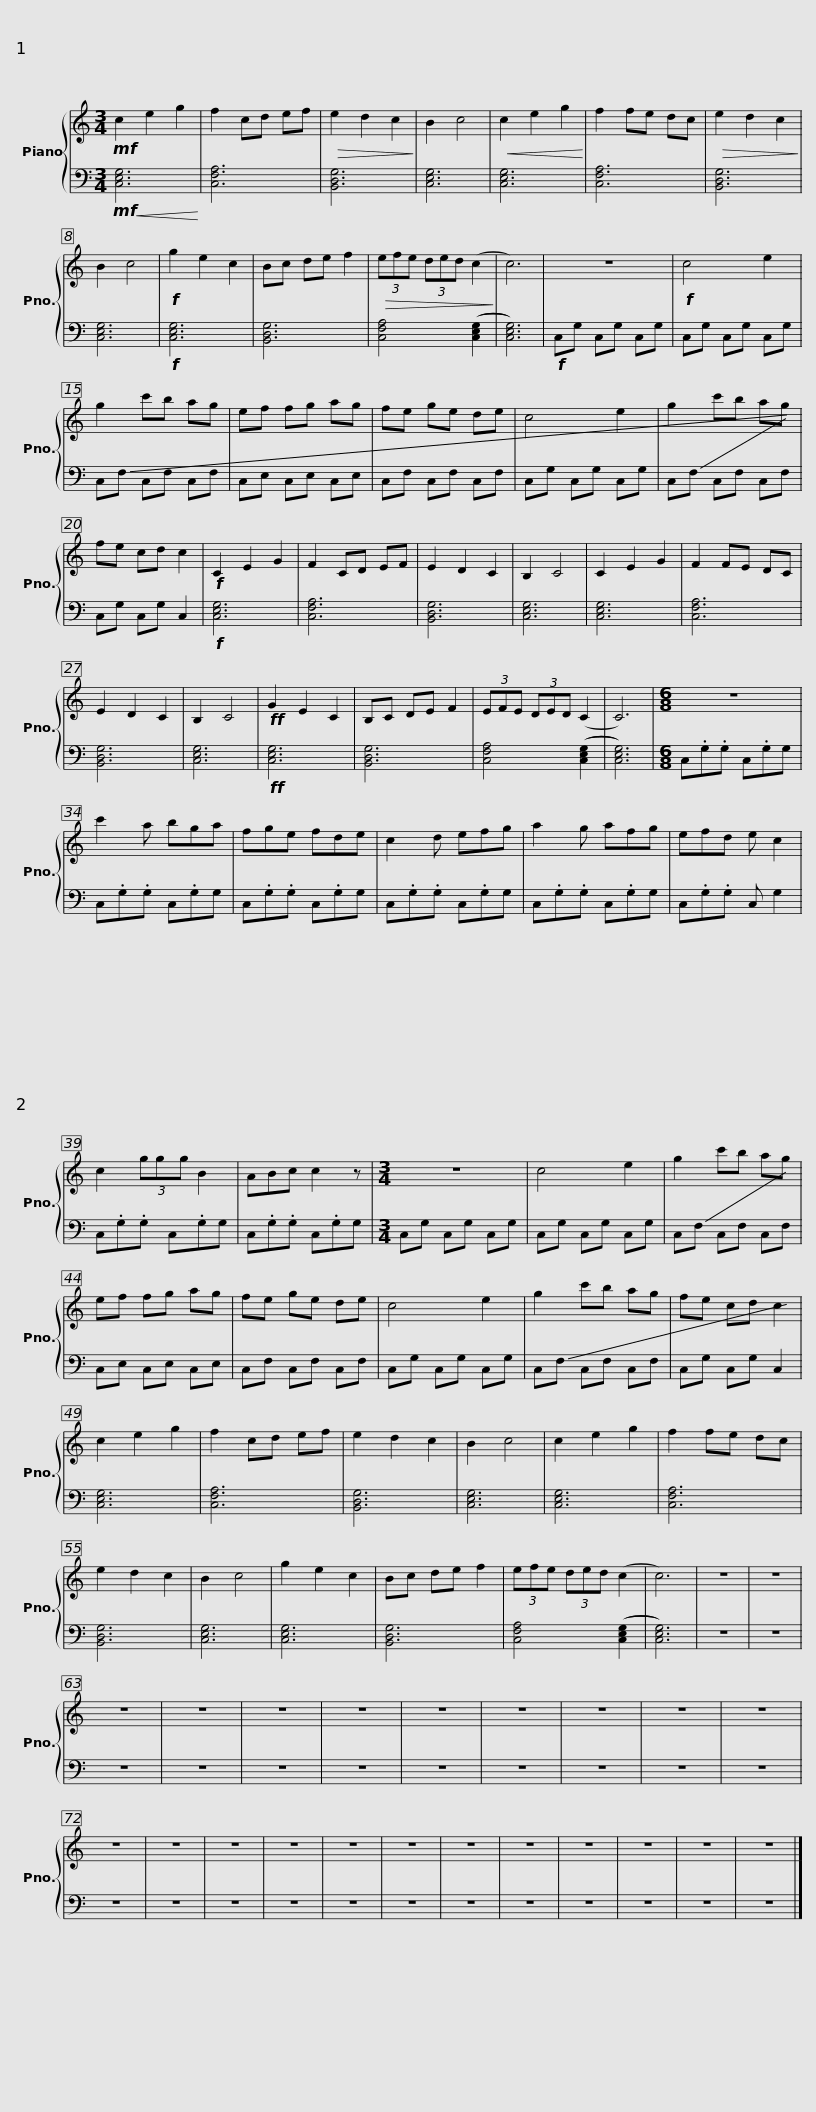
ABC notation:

X:1
%%score { 1 | 2 }
L:1/8
M:3/4
I:linebreak $
K:C
V:1 treble
V:2 bass
V:1
!mf! c2 e2 g2 | f2 cd ef |!>(! e2 d2 c2!>)! | B2 c4 |!<(! c2 e2 g2!<)! | %5
 f2 fe dc |!>(! e2 d2 c2!>)! | B2 c4 |!f! g2 e2 c2 | Bc de f2 |$ %10
!>(! (3efe (3ded (c2!>)! | c6) | z6 |!f! c4 e2 | g2 c'b ag | %15
 ef fg ag | fe ge de |$ c4 e2 | g2 c'b ag | fe cd c2 | %20
!f! C2 E2 G2 | F2 CD EF | E2 D2 C2 | B,2 C4 | C2 E2 G2 |$ %25
 F2 FE DC | E2 D2 C2 | B,2 C4 |!ff! G2 E2 C2 | B,C DE F2 | %30
 (3EFE (3DED (C2 | C6) |[M:6/8] z6 |$ c'2 a bga | fge fde | %35
 c2 d efg | a2 g afg | efd e c2 | c2 (3ggg B2 |$ ABc c2 z | %40
[M:3/4] z6 | c4 e2 | g2 c'b ag | ef fg ag | fe ge de |$ %45
 c4 e2 | g2 c'b ag | fe cd c2 | c2 e2 g2 | f2 cd ef | %50
 e2 d2 c2 | B2 c4 | c2 e2 g2 | f2 fe dc |$ e2 d2 c2 | %55
 B2 c4 | g2 e2 c2 | Bc de f2 | (3efe (3ded (c2 | c6) | %60
 z6 | z6 | z6 | z6 | z6 | %65
 z6 | z6 | z6 | z6 |$ z6 | %70
 z6 | z6 | z6 | z6 | z6 | %75
 z6 | z6 | z6 | z6 | z6 | %80
 z6 | z6 | z6 |] %83
V:2
!mf!!<(! [C,E,G,]6!<)! | [C,F,A,]6 | [B,,D,G,]6 | [C,E,G,]6 | [C,E,G,]6 | %5
 [C,F,A,]6 | [B,,D,G,]6 | [C,E,G,]6 |!f! [C,E,G,]6 | [B,,D,G,]6 |$ %10
 [C,F,A,]4 (([C,E,G,]2 | [C,E,G,]6)) |!f! C,G, C,G, C,G, | C,G, C,G, C,G, | C,!-(!F, C,F, C,F, | %15
 C,E, C,E, C,E, | C,F, C,F, C,F, |$ C,G, C,G, C,G, | C,!-(!F, C,F, C,F, | C,G, C,G, C,2 | %20
!f! [C,E,G,]6 | [C,F,A,]6 | [B,,D,G,]6 | [C,E,G,]6 | [C,E,G,]6 |$ %25
 [C,F,A,]6 | [B,,D,G,]6 | [C,E,G,]6 |!ff! [C,E,G,]6 | [B,,D,G,]6 | %30
 [C,F,A,]4 (([C,E,G,]2 | [C,E,G,]6)) |[M:6/8] C,.G,.G, C,.G,G, |$ C,.G,.G, C,.G,G, | C,.G,.G, C,.G,G, | %35
 C,.G,.G, C,.G,G, | C,.G,.G, C,.G,G, | C,.G,.G, C, G,2 | C,.G,.G, C,.G,G, |$ C,.G,.G, C,.G,G, | %40
[M:3/4] C,G, C,G, C,G, | C,G, C,G, C,G, | C,!-(!F, C,F, C,F, | C,E, C,E, C,E, | C,F, C,F, C,F, |$ %45
 C,G, C,G, C,G, | C,!-(!F, C,F, C,F, | C,G, C,G, C,2 | [C,E,G,]6 | [C,F,A,]6 | %50
 [B,,D,G,]6 | [C,E,G,]6 | [C,E,G,]6 | [C,F,A,]6 |$ [B,,D,G,]6 | %55
 [C,E,G,]6 | [C,E,G,]6 | [B,,D,G,]6 | [C,F,A,]4 (([C,E,G,]2 | [C,E,G,]6)) | %60
 z6 | z6 | z6 | z6 | z6 | %65
 z6 | z6 | z6 | z6 |$ z6 | %70
 z6 | z6 | z6 | z6 | z6 | %75
 z6 | z6 | z6 | z6 | z6 | %80
 z6 | z6 | z6 |] %83
